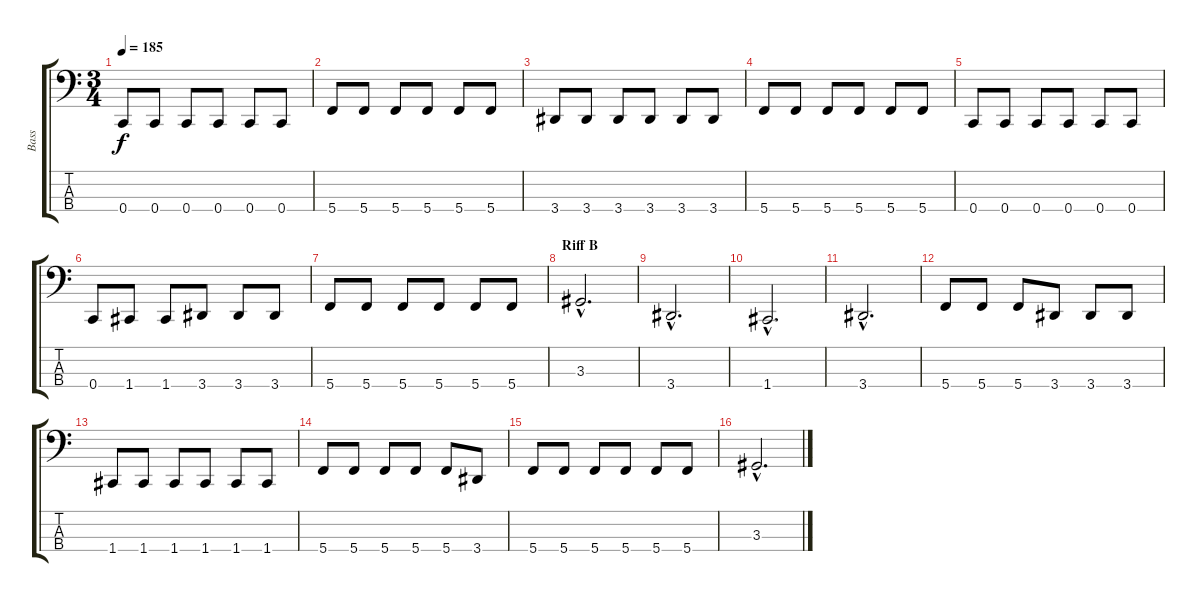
\track ("Bass" "Bass") {instrument electricbassfinger}
\staff {score tabs}
\tuning (Eb2 Bb1 F1 C1) {hide}
\ts (3 4)
\tempo 185
\clef f4
\ks c
0.4.8{dy f} 0.4.8 0.4.8 0.4.8 0.4.8 0.4.8 |
5.4.8 5.4.8 5.4.8 5.4.8 5.4.8 5.4.8 |
3.4.8 3.4.8 3.4.8 3.4.8 3.4.8 3.4.8 |
5.4.8 5.4.8 5.4.8 5.4.8 5.4.8 5.4.8 |
0.4.8 0.4.8 0.4.8 0.4.8 0.4.8 0.4.8 |
0.4.8 1.4.8 1.4.8 3.4.8 3.4.8 3.4.8 |
5.4.8 5.4.8 5.4.8 5.4.8 5.4.8 5.4.8 |
\section ("" "Riff B")
3.3{hac}.2{d} |
3.4{hac}.2{d} |
1.4{hac}.2{d} |
3.4{hac}.2{d} |
5.4.8 5.4.8 5.4.8 3.4.8 3.4.8 3.4.8 |
1.4.8 1.4.8 1.4.8 1.4.8 1.4.8 1.4.8 |
5.4.8 5.4.8 5.4.8 5.4.8 5.4.8 3.4.8 |
5.4.8 5.4.8 5.4.8 5.4.8 5.4.8 5.4.8 |
3.3{hac}.2{d}
